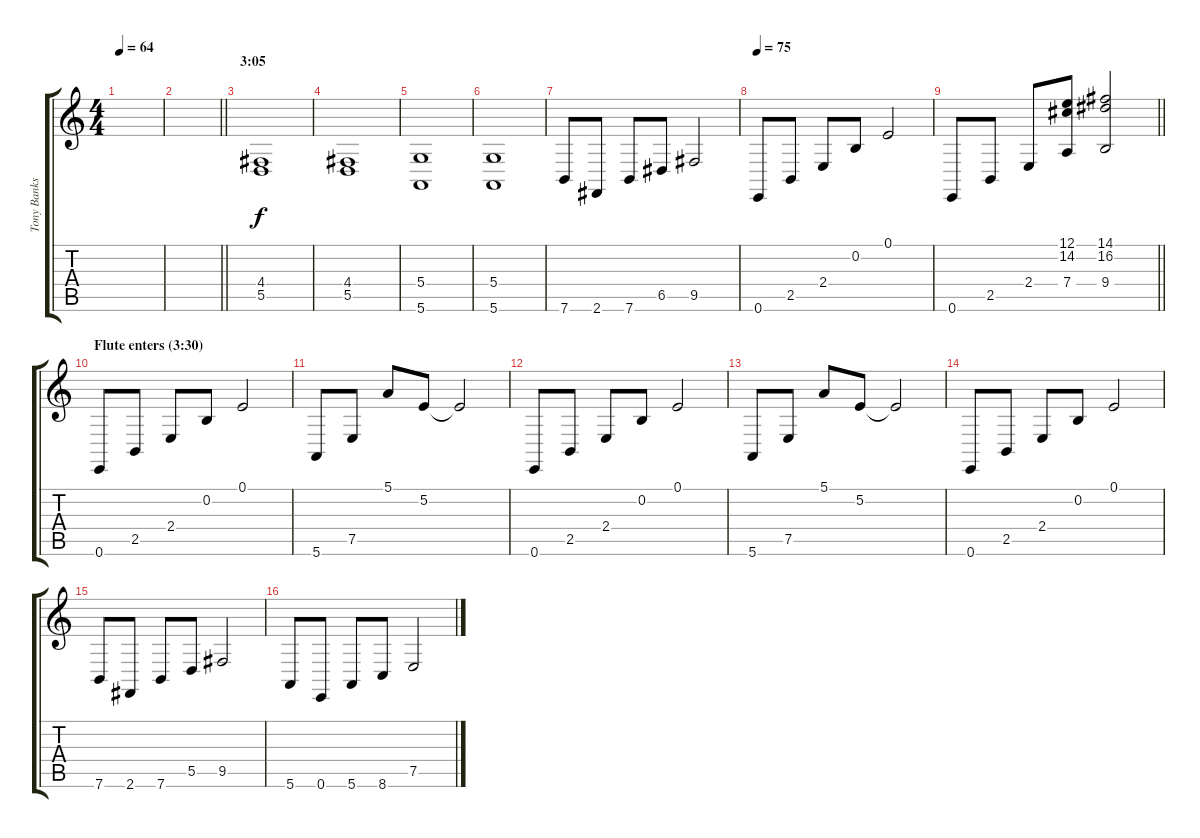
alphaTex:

\track ("Tony Banks (piano left hand)" "Tony Banks") {instrument acousticgrandpiano}
\staff {score tabs}
\tuning (E4 B3 G3 D3 A2 E2) {hide}
\ts (4 4)
\tempo 64
\clef g2
\ks c
|
\barLineRight lightlight
|
\section ("" "3:05")
(4.4 5.5).1 |
(4.4 5.5).1 |
(5.4 5.6).1 |
(5.4 5.6).1 |
7.6.8 2.6.8 7.6.8 6.5.8 9.5.2 |
\tempo 75
0.6.8 2.5.8 2.4.8 0.2.8 0.1.2 |
\barLineRight lightlight
0.6.8 2.5.8 2.4.8 (12.1 14.2 7.4).8 (14.1 16.2 9.4).2 |
\section ("" "Flute enters (3:30)")
0.6.8 2.5.8 2.4.8 0.2.8 0.1.2 |
5.6.8 7.5.8 5.1.8 5.2.8 5.2{t}.2 |
0.6.8 2.5.8 2.4.8 0.2.8 0.1.2 |
5.6.8 7.5.8 5.1.8 5.2.8 5.2{t}.2 |
0.6.8 2.5.8 2.4.8 0.2.8 0.1.2 |
7.6.8 2.6.8 7.6.8 5.5.8 9.5.2 |
5.6.8 0.6.8 5.6.8 8.6.8 7.5.2
